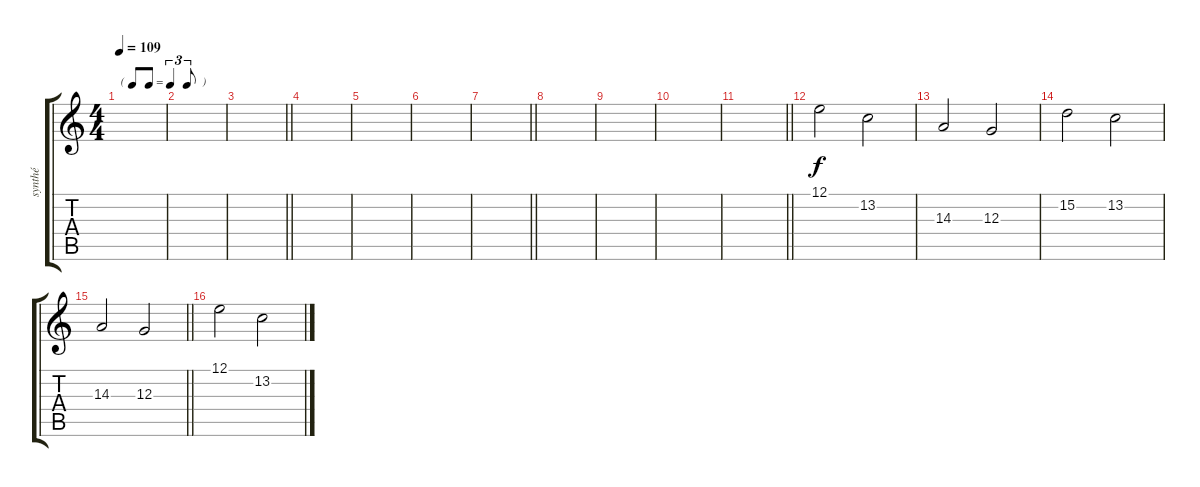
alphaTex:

\track ("synthé" "synthé") {instrument vibraphone}
\staff {score tabs}
\tuning (E4 B3 G3 D3 A2 E2) {hide}
\ts (4 4)
\tf triplet8th
\tempo 109
\clef g2
\ks c
|
|
\barLineRight lightlight
|
|
|
|
\barLineRight lightlight
|
|
|
|
\barLineRight lightlight
|
12.1.2 13.2.2 |
14.3.2 12.3.2 |
15.2.2 13.2.2 |
\barLineRight lightlight
14.3.2 12.3.2 |
12.1.2 13.2.2
